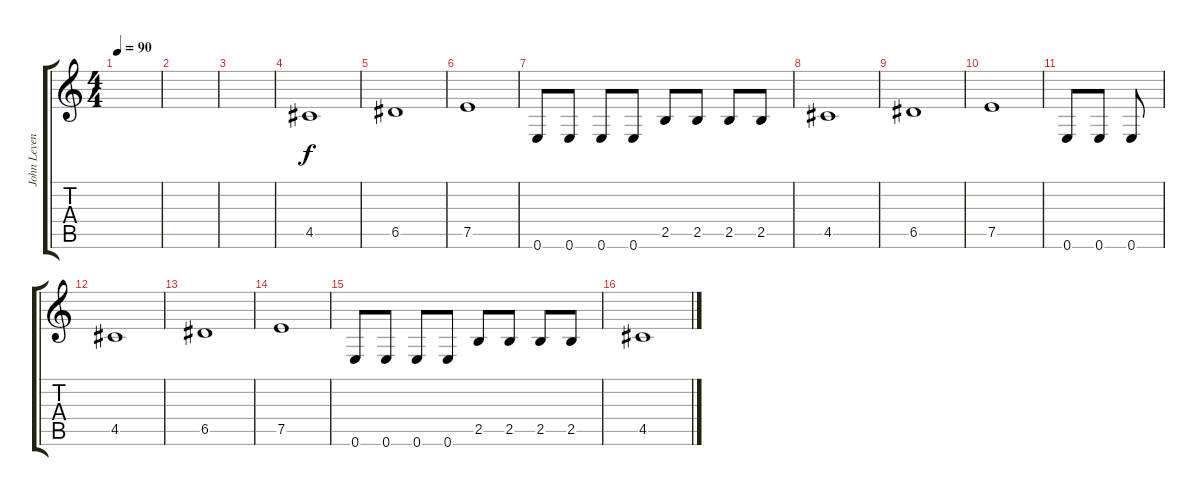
\track ("John Leven" "John Leven") {instrument electricbassfinger}
\staff {score tabs}
\tuning (E4 B3 G3 D3 A2 E2) {hide}
\ts (4 4)
\tempo 90
\clef g2
\ks c
|
|
|
4.5.1 |
6.5.1 |
7.5.1 |
0.6.8 0.6.8 0.6.8 0.6.8 2.5.8 2.5.8 2.5.8 2.5.8 |
4.5.1 |
6.5.1 |
7.5.1 |
0.6.8 0.6.8 0.6.8 |
4.5.1 |
6.5.1 |
7.5.1 |
0.6.8 0.6.8 0.6.8 0.6.8 2.5.8 2.5.8 2.5.8 2.5.8 |
4.5.1
